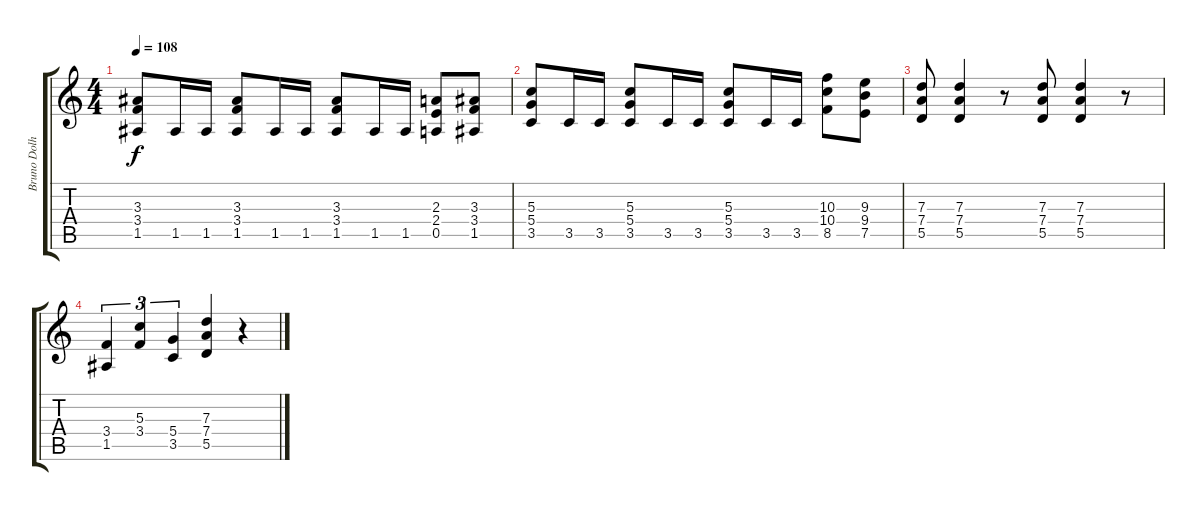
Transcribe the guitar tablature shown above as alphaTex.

\track ("Bruno Dolheguy" "Bruno Dolh") {instrument distortionguitar}
\staff {score tabs}
\tuning (E4 B3 G3 D3 A2 E2) {hide}
\ts (4 4)
\tempo 108
\clef g2
\ks c
(3.3 3.4 1.5).8{dy f} 1.5.16 1.5.16 (3.3 3.4 1.5).8 1.5.16 1.5.16 (3.3 3.4 1.5).8 1.5.16 1.5.16 (2.3 2.4 0.5).8 (3.3 3.4 1.5).8 |
(5.3 5.4 3.5).8 3.5.16 3.5.16 (5.3 5.4 3.5).8 3.5.16 3.5.16 (5.3 5.4 3.5).8 3.5.16 3.5.16 (10.3 10.4 8.5).8 (9.3 9.4 7.5).8 |
(7.3 7.4 5.5).8 (7.3 7.4 5.5).4 r.8 (7.3 7.4 5.5).8 (7.3 7.4 5.5).4 r.8 |
(3.4 1.5).4{tu (3 2)} (5.3 3.4).4{tu (3 2)} (5.4 3.5).4{tu (3 2)} (7.3 7.4 5.5).4 r.4
